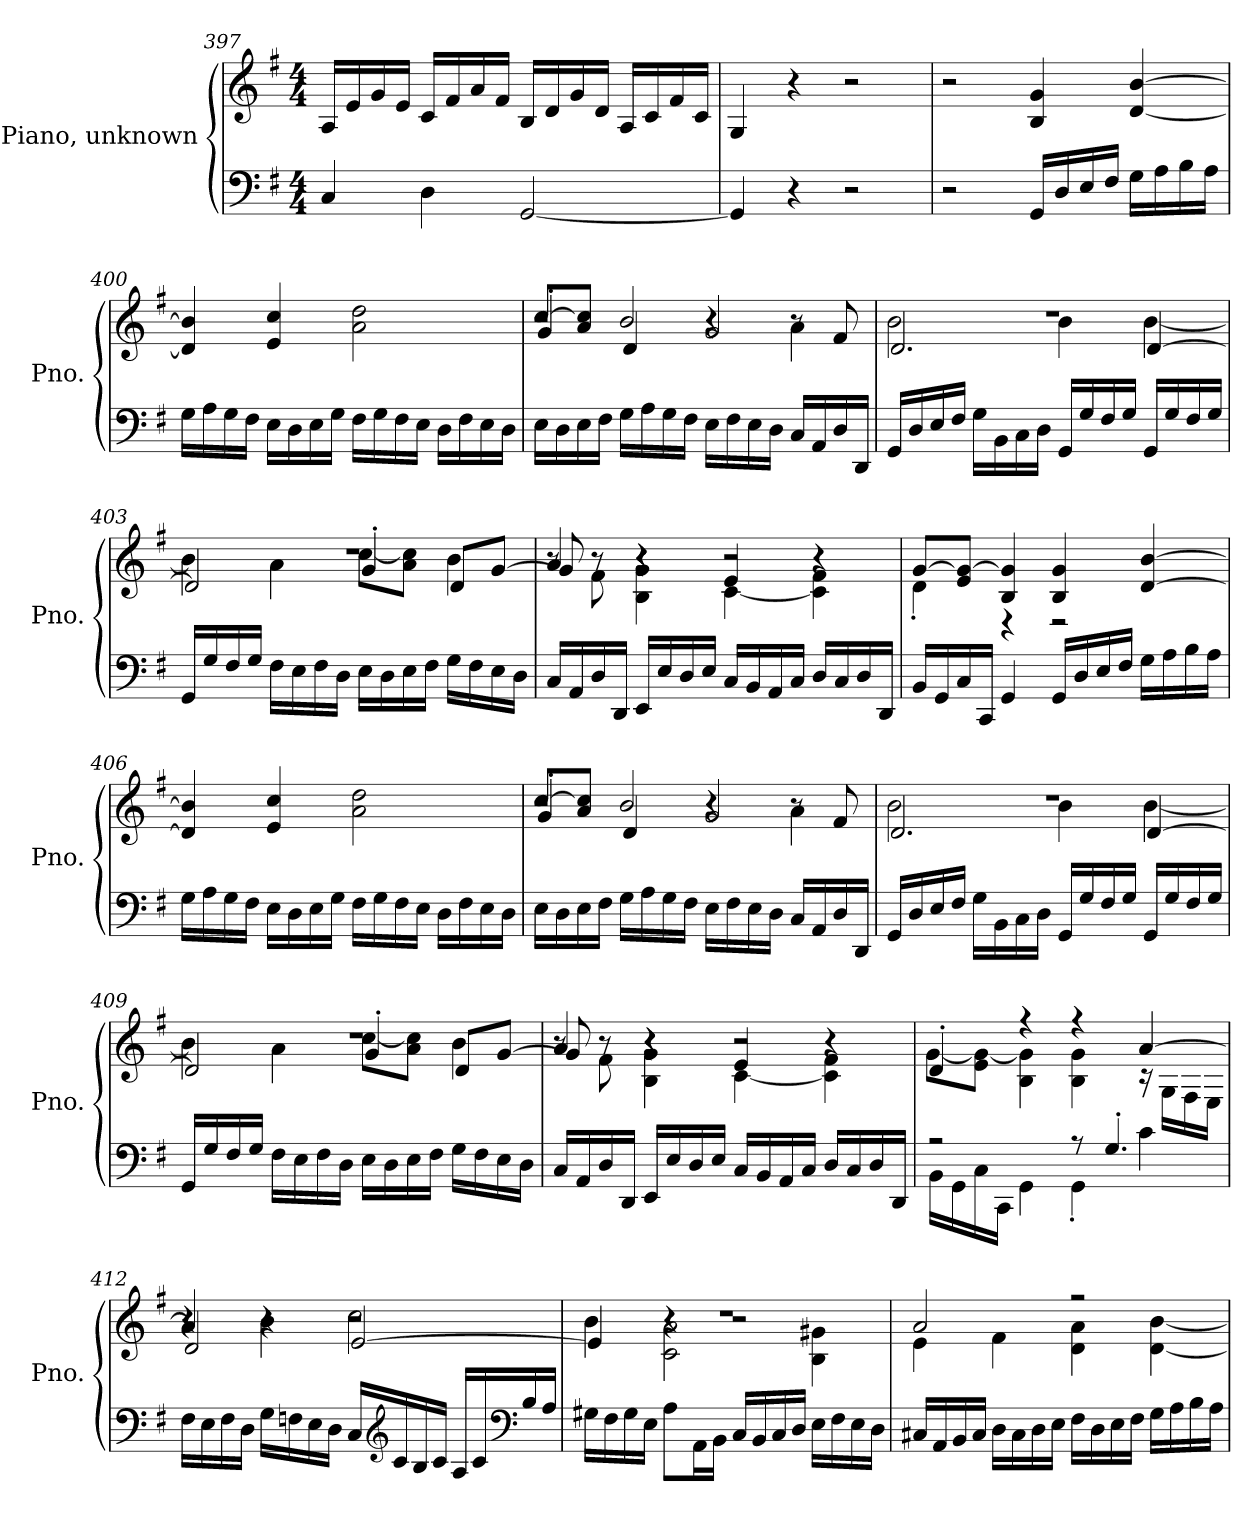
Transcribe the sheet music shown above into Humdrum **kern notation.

**kern	**kern
*part1	*part1
*staff2	*staff1
*I"Piano, unknown	*
*I'Pno.	*
!!LO:LB:g=z
*clefF4	*clefG2
*k[f#]	*k[f#]
*M4/4	*M4/4
=397	=397
4C/	16A/LL
.	16e/
.	16g/
.	16e/JJ
4D\	16c/LL
.	16f#/
.	16a/
.	16f#/JJ
[2GG/	16B/LL
.	16d/
.	16g/
.	16d/JJ
.	16A/LL
.	16c/
.	16f#/
.	16c/JJ
=398	=398
4GG/]	4G/
4r	4r
2r	2r
=399	=399
2r	2r
16GG/LL	4B/ 4g/
16D/	.
16E/	.
16F#/JJ	.
16G\LL	[4d/ [4b/
16A\	.
16B\	.
16A\JJ	.
=400	=400
16G\LL	4d/] 4b/]
16A\	.
16G\	.
16F#\JJ	.
16E\LL	4e/ 4cc/
16D\	.
16E\	.
16G\JJ	.
16F#\LL	2a\ 2dd\
16G\	.
16F#\	.
16E\JJ	.
16D\LL	.
16F#\	.
16E\	.
16D\JJ	.
!!LO:LB:g=z
=401	=401
*	*^
*	*	*^
16E\LL	[8cc/L	2r	4g'/
16D\	.	.	.
16E\	8a/ 8cc/]J	.	.
16F#\JJ	.	.	.
16G\LL	2b/	.	4d/
16A\	.	.	.
16G\	.	.	.
16F#\JJ	.	.	.
16E\LL	.	4r	2g/
16F#\	.	.	.
16E\	.	.	.
16D\JJ	.	.	.
16C/LL	8r	4a\	.
16AA/	.	.	.
16D/	8f#/	.	.
16DD/JJ	.	.	.
=402	=402	=402	=402
16GG/LL	1r	2b\	2.d/
16D/	.	.	.
16E/	.	.	.
16F#/JJ	.	.	.
16G\LL	.	.	.
16BB\	.	.	.
16C\	.	.	.
16D\JJ	.	.	.
16GG/LL	.	4b\	.
16G/	.	.	.
16F#/	.	.	.
16G/JJ	.	.	.
16GG/LL	.	[4b\	[4d/
16G/	.	.	.
16F#/	.	.	.
16G/JJ	.	.	.
!!LO:LB:g=z	!!	!!
=403	=403	=403	=403
16GG/LL	1r	4b\]	2d/]
16G/	.	.	.
16F#/	.	.	.
16G/JJ	.	.	.
16F#\LL	.	4a\	.
16E\	.	.	.
16F#\	.	.	.
16D\JJ	.	.	.
16E\LL	.	[8cc\L	4g'/
16D\	.	.	.
16E\	.	8a\ 8cc\]J	.
16F#\JJ	.	.	.
16G\LL	.	4b\	8d/L
16F#\	.	.	.
16E\	.	.	[8g/J
16D\JJ	.	.	.
=404	=404	=404	=404
16C/LL	4a/	8r	8g/]
16AA/	.	.	.
16D/	.	8f#\	8r
16DD/JJ	.	.	.
16EE/LL	4r	4B\ 4g\	4r
16E/	.	.	.
16D/	.	.	.
16E/JJ	.	.	.
16C/LL	2r	[4c\	4e/
16BB/	.	.	.
16AA/	.	.	.
16C/JJ	.	.	.
16D/LL	.	4c\] 4f#\	4r
16C/	.	.	.
16D/	.	.	.
16DD/JJ	.	.	.
*	*	*v	*v
=405	=405	=405
16BB/LL	[8g/L	4d'\
16GG/	.	.
16C/	8e/ 8g/_J	.
16CC/JJ	.	.
4GG/	4B/ 4g/]	4r
16GG/LL	4B/ 4g/	2r
16D/	.	.
16E/	.	.
16F#/JJ	.	.
16G\LL	[4d/ [4b/	.
16A\	.	.
16B\	.	.
16A\JJ	.	.
*	*v	*v
!!LO:LB:g=z
=406	=406
16G\LL	4d/] 4b/]
16A\	.
16G\	.
16F#\JJ	.
16E\LL	4e/ 4cc/
16D\	.
16E\	.
16G\JJ	.
16F#\LL	2a\ 2dd\
16G\	.
16F#\	.
16E\JJ	.
16D\LL	.
16F#\	.
16E\	.
16D\JJ	.
=407	=407
*	*^
*	*	*^
16E\LL	[8cc/L	2r	4g'/
16D\	.	.	.
16E\	8a/ 8cc/]J	.	.
16F#\JJ	.	.	.
16G\LL	2b/	.	4d/
16A\	.	.	.
16G\	.	.	.
16F#\JJ	.	.	.
16E\LL	.	4r	2g/
16F#\	.	.	.
16E\	.	.	.
16D\JJ	.	.	.
16C/LL	8r	4a\	.
16AA/	.	.	.
16D/	8f#/	.	.
16DD/JJ	.	.	.
!!LO:LB:g=z	!!	!!
=408	=408	=408	=408
16GG/LL	1r	2b\	2.d/
16D/	.	.	.
16E/	.	.	.
16F#/JJ	.	.	.
16G\LL	.	.	.
16BB\	.	.	.
16C\	.	.	.
16D\JJ	.	.	.
16GG/LL	.	4b\	.
16G/	.	.	.
16F#/	.	.	.
16G/JJ	.	.	.
16GG/LL	.	[4b\	[4d/
16G/	.	.	.
16F#/	.	.	.
16G/JJ	.	.	.
=409	=409	=409	=409
16GG/LL	1r	4b\]	2d/]
16G/	.	.	.
16F#/	.	.	.
16G/JJ	.	.	.
16F#\LL	.	4a\	.
16E\	.	.	.
16F#\	.	.	.
16D\JJ	.	.	.
16E\LL	.	[8cc\L	4g'/
16D\	.	.	.
16E\	.	8a\ 8cc\]J	.
16F#\JJ	.	.	.
16G\LL	.	4b\	8d/L
16F#\	.	.	.
16E\	.	.	[8g/J
16D\JJ	.	.	.
!!LO:PB:g=z	!!	!!
=410	=410	=410	=410
16C/LL	4a/	8r	8g/]
16AA/	.	.	.
16D/	.	8f#\	8r
16DD/JJ	.	.	.
16EE/LL	4r	4B\ 4g\	4r
16E/	.	.	.
16D/	.	.	.
16E/JJ	.	.	.
16C/LL	2r	[4c\	4e/
16BB/	.	.	.
16AA/	.	.	.
16C/JJ	.	.	.
16D/LL	.	4c\] 4f#\	4r
16C/	.	.	.
16D/	.	.	.
16DD/JJ	.	.	.
*	*	*v	*v
=411	=411	=411
*^	*	*
2r	16BB\LL	4d'/	[8g\L
.	16GG\	.	.
.	16C\	.	8e\ 8g\_J
.	16CC\JJ	.	.
.	4GG\	4r	4B\ 4g\]
8r	4GG'\	4r	4B\ 4g\
4.G'/	.	.	.
.	4c\	[4a/	16r
.	.	.	16G\LL
.	.	.	16F#\
.	.	.	16E\JJ
*v	*v	*	*
!!LO:LB:g=z
=412	=412	=412
*	*	*^
16F#\LL	4a/]	4r	2d/
16E\	.	.	.
16F#\	.	.	.
16D\JJ	.	.	.
16G\LL	4r	4b\	.
16Fn\	.	.	.
16E\	.	.	.
16D\JJ	.	.	.
16C/LL	2r	2cc\	[2e/
*clefG2	*	*	*
16c/	.	.	.
16B/	.	.	.
16c/JJ	.	.	.
16A/LL	.	.	.
16c/	.	.	.
*clefF4	*	*	*
16B/	.	.	.
16A/JJ	.	.	.
=413	=413	=413	=413
16G#X\LL	1r	4b\	4e/]
16F#\	.	.	.
16G#\	.	.	.
16E\JJ	.	.	.
8A\L	.	2c\ 2a\	4r
16AA\L	.	.	.
16BB\JJ	.	.	.
16C/LL	.	.	2r
16BB/	.	.	.
16C/	.	.	.
16D/JJ	.	.	.
16E\LL	.	4B\ 4g#X\	.
16F#\	.	.	.
16E\	.	.	.
16D\JJ	.	.	.
*	*	*v	*v
!!LO:LB:g=z
=414	=414	=414
16C#X/LL	2a/	4e\
16AA/	.	.
16BB/	.	.
16C#/JJ	.	.
16D\LL	.	4f#\
16C#\	.	.
16D\	.	.
16E\JJ	.	.
16F#\LL	2r	4d\ 4a\
16D\	.	.
16E\	.	.
16F#\JJ	.	.
16G\LL	.	[4d\ [4b\
16A\	.	.
16B\	.	.
16A\JJ	.	.
*	*v	*v
=	=
*-	*-
